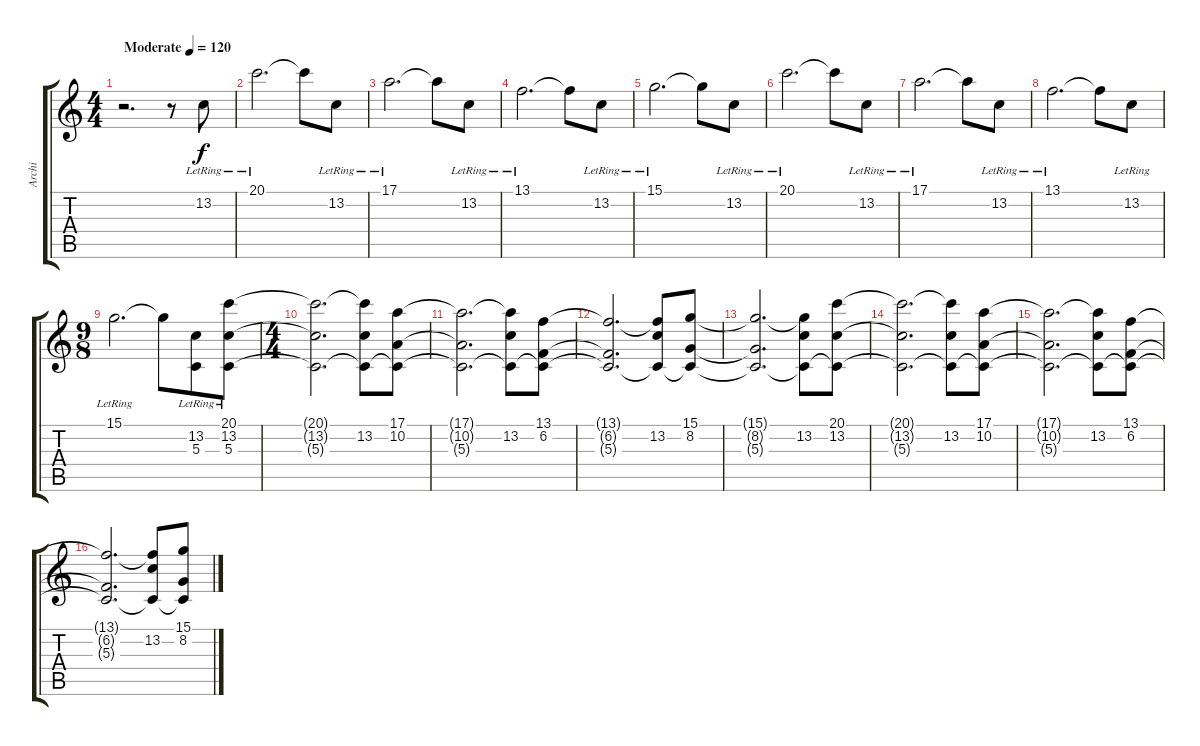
\track ("Archi" "Archi") {instrument synthstrings1}
\staff {score tabs}
\tuning (E4 B3 G3 D3 A2 E2) {hide}
\ts (4 4)
\tempo (120 "Moderate")
\clef g2
\ks c
r.2{d dy f instrument musicbox} r.8 13.2{lr}.8 |
20.1{lr}.2{d} 20.1{t}.8 13.2{lr}.8 |
17.1{lr}.2{d} 17.1{t}.8 13.2{lr}.8 |
13.1{lr}.2{d} 13.1{t}.8 13.2{lr}.8 |
15.1{lr}.2{d} 15.1{t}.8 13.2{lr}.8 |
20.1{lr}.2{d} 20.1{t}.8 13.2{lr}.8 |
17.1{lr}.2{d} 17.1{t}.8 13.2{lr}.8 |
13.1{lr}.2{d} 13.1{t}.8 13.2{lr}.8 |
\ts (9 8)
15.1{lr}.2{d} 15.1{t}.8 (13.2{lr} 5.3{lr}).8 (20.1 13.2 5.3{lr}).8{instrument synthstrings1} |
\ts (4 4)
(20.1{t} 13.2{t} 5.3{t}).2{d} (20.1{t} 13.2 5.3{t}).8 (17.1 10.2 5.3{t}).8 |
(17.1{t} 10.2{t} 5.3{t}).2{d} (17.1{t} 13.2 5.3{t}).8 (13.1 6.2 5.3{t}).8 |
(13.1{t} 6.2{t} 5.3{t}).2{d} (13.1{t} 13.2 5.3{t}).8 (15.1 8.2 5.3{t}).8 |
(15.1{t} 8.2{t} 5.3{t}).2{d} (15.1{t} 13.2 5.3{t}).8 (20.1 13.2 5.3{t}).8 |
(20.1{t} 13.2{t} 5.3{t}).2{d} (20.1{t} 13.2 5.3{t}).8 (17.1 10.2 5.3{t}).8 |
(17.1{t} 10.2{t} 5.3{t}).2{d} (17.1{t} 13.2 5.3{t}).8 (13.1 6.2 5.3{t}).8 |
(13.1{t} 6.2{t} 5.3{t}).2{d} (13.1{t} 13.2 5.3{t}).8 (15.1 8.2 5.3{t}).8
